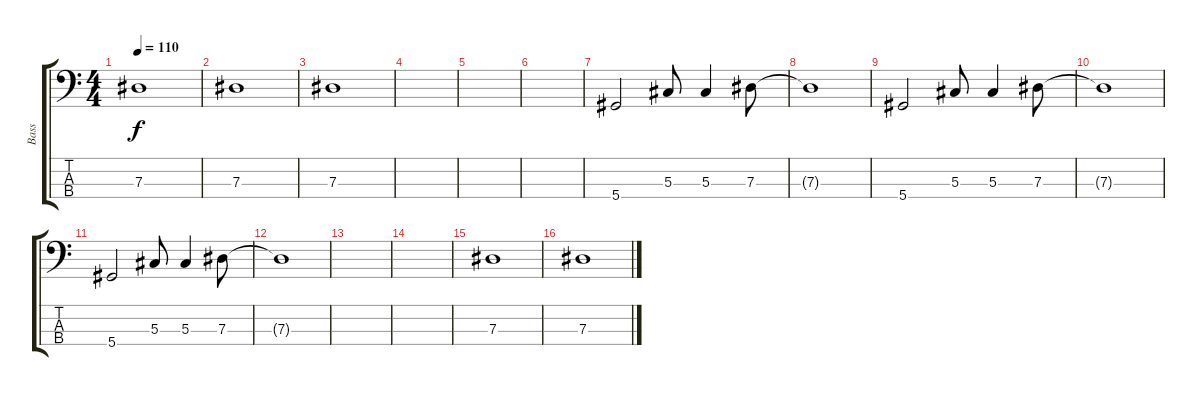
\track ("Bass" "Bass") {instrument electricbassfinger}
\staff {score tabs}
\tuning (Gb2 Db2 Ab1 Eb1) {hide}
\ts (4 4)
\tempo 110
\clef f4
\ks c
7.3.1{dy f} |
7.3.1 |
7.3.1 |
|
|
|
5.4.2 5.3.8 5.3.4 7.3.8 |
7.3{t}.1 |
5.4.2 5.3.8 5.3.4 7.3.8 |
7.3{t}.1 |
5.4.2 5.3.8 5.3.4 7.3.8 |
7.3{t}.1 |
|
|
7.3.1 |
7.3.1
